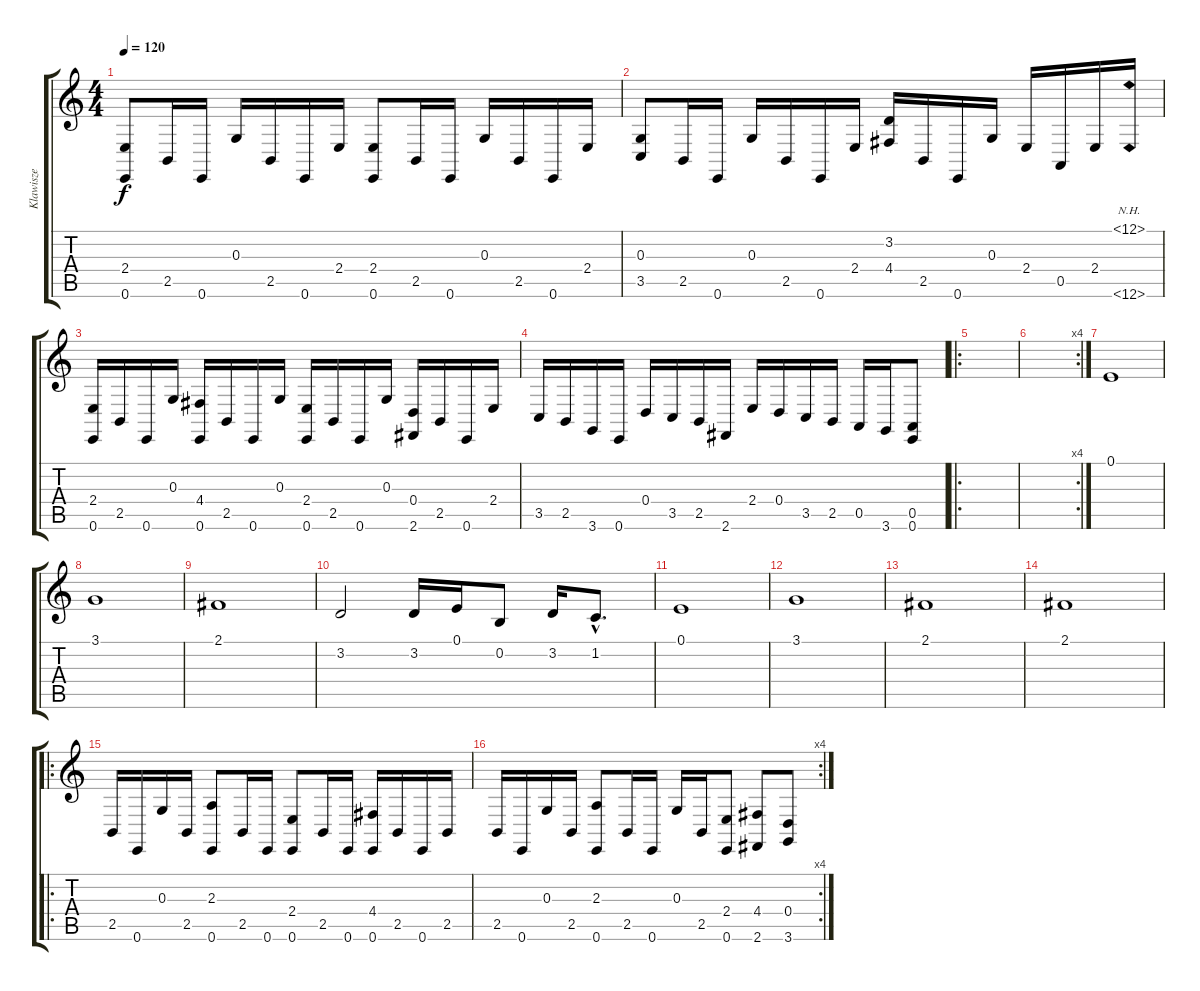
\track ("Klawisze" "Klawisze") {instrument acousticgrandpiano}
\staff {score tabs}
\tuning (E4 B3 G3 D3 A2 E2) {hide}
\ts (4 4)
\tempo 120
\clef g2
\ks c
(2.4 0.6).8{dy f} 2.5.16 0.6.16 0.3.16 2.5.16 0.6.16 2.4.16 (2.4 0.6).8 2.5.16 0.6.16 0.3.16 2.5.16 0.6.16 2.4.16 |
(0.3 3.5).8 2.5.16 0.6.16 0.3.16 2.5.16 0.6.16 2.4.16 (3.2 4.4).16 2.5.16 0.6.16 0.3.16 2.4.16 0.5.16 2.4.16 (12.1{nh} 0.6{nh}).16 |
(2.4 0.6).16 2.5.16 0.6.16 0.3.16 (4.4 0.6).16 2.5.16 0.6.16 0.3.16 (2.4 0.6).16 2.5.16 0.6.16 0.3.16 (0.4 2.6).16 2.5.16 0.6.16 2.4.16 |
3.5.16 2.5.16 3.6.16 0.6.16 0.4.16 3.5.16 2.5.16 2.6.16 2.4.16 0.4.16 3.5.16 2.5.16 0.5.16 3.6.16 (0.5 0.6).8 |
\ro
|
\rc 4
|
0.1.1{volume 13} |
3.1.1 |
2.1.1 |
3.2.2 3.2.16 0.1.16 0.2.8 3.2.16 1.2{hac}.8{d} |
0.1.1 |
3.1.1 |
2.1.1 |
2.1.1 |
\ro
2.5.16{volume 8} 0.6.16 0.3.16 2.5.16 (2.3 0.6).8 2.5.16 0.6.16 (2.4 0.6).8 2.5.16 0.6.16 (4.4 0.6).16 2.5.16 0.6.16 2.5.16 |
\rc 4
2.5.16 0.6.16 0.3.16 2.5.16 (2.3 0.6).8 2.5.16 0.6.16 0.3.16 2.5.16 (2.4 0.6).8 (4.4 2.6).8 (0.4 3.6).8
